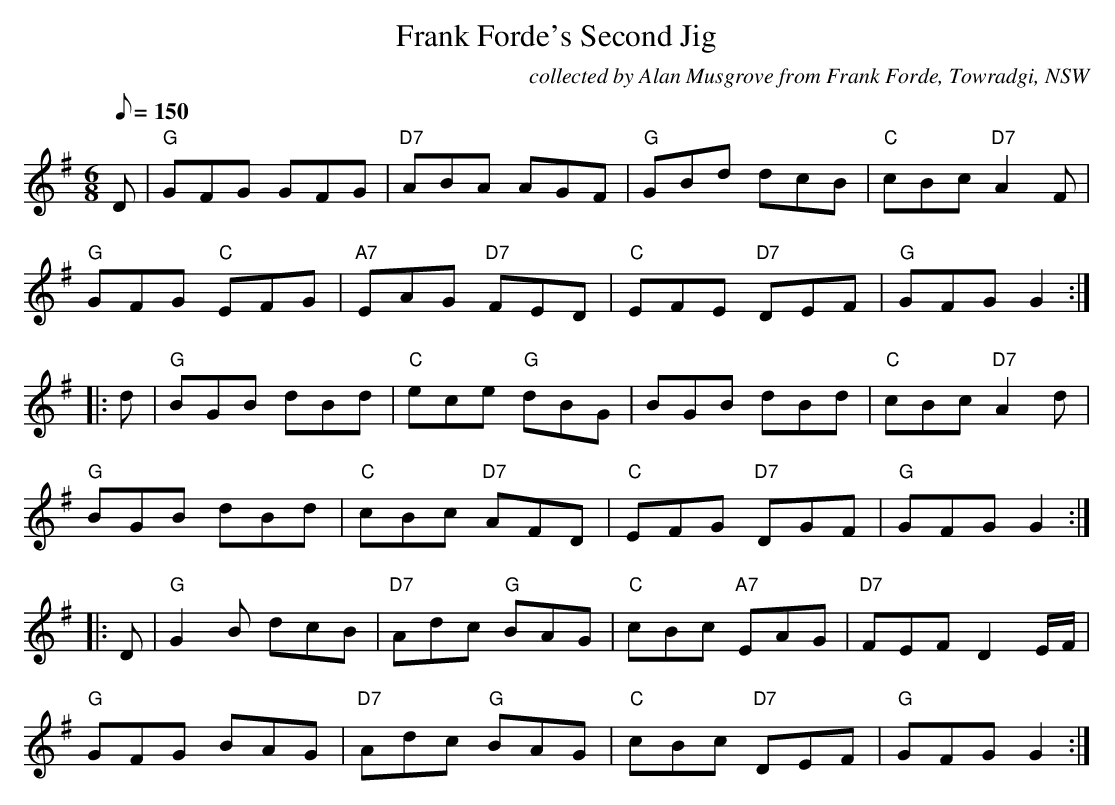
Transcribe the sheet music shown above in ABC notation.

X:1
T:Frank Forde's Second Jig
M:6/8
L:1/8
Q:150
C:collected by Alan Musgrove from Frank Forde, Towradgi, NSW
K:G
D|"G"GFG GFG|"D7"ABA AGF|"G"GBd dcB|"C"cBc"D7"A2F|
"G"GFG "C"EFG|"A7"EAG "D7"FED|"C"EFE "D7"DEF|"G"GFGG2:|
|:d|"G"BGB dBd|"C"ece "G"dBG|BGB dBd|"C"cBc"D7"A2d|
"G"BGB dBd|"C"cBc "D7"AFD|"C"EFG "D7"DGF|"G"GFGG2:|
|:D|"G"G2B dcB|"D7"Adc "G"BAG|"C"cBc "A7"EAG|"D7"FEF D2E/F/|
"G"GFG BAG|"D7"Adc "G"BAG|"C"cBc "D7"DEF|"G"GFGG2:|
